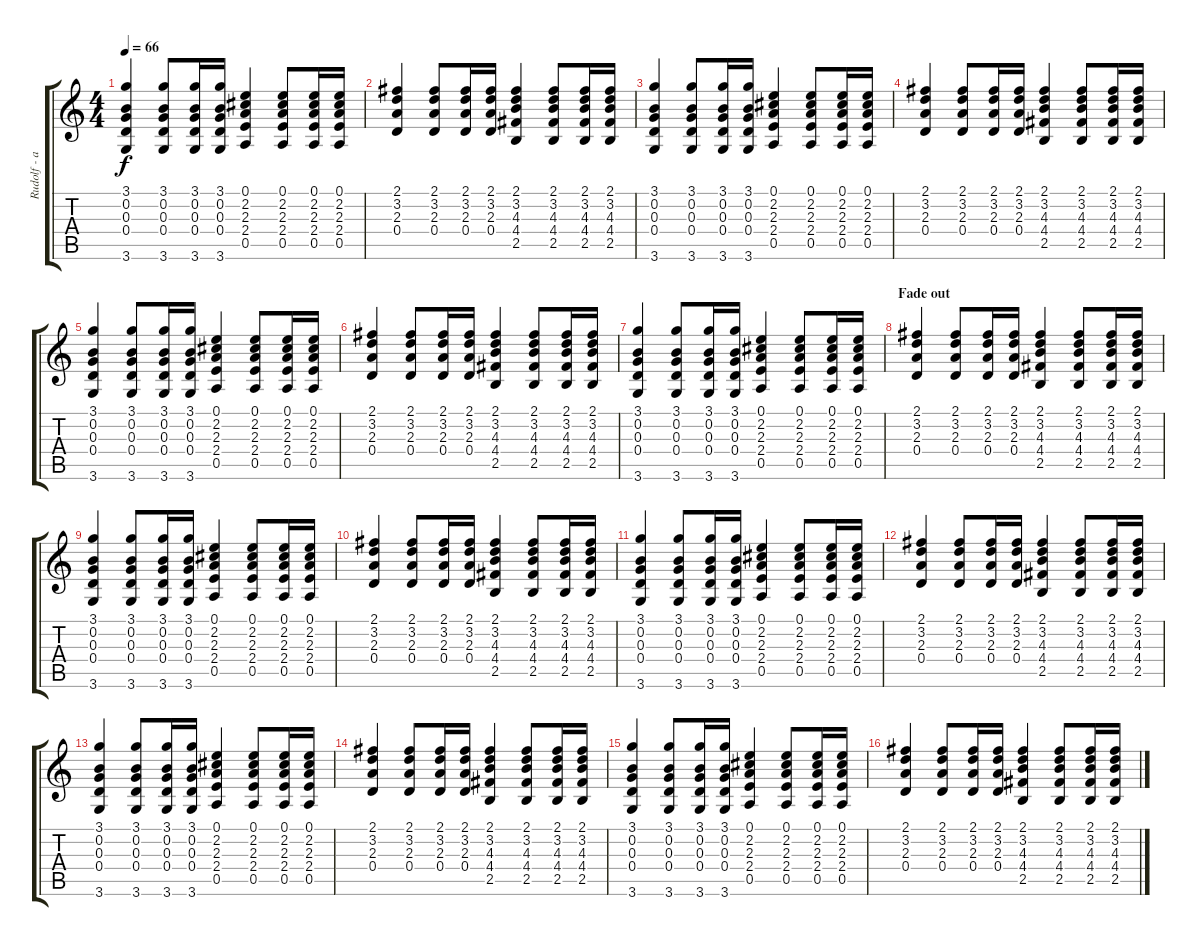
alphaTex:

\track ("Rudolf - akkustik" "Rudolf - a") {instrument acousticguitarsteel}
\staff {score tabs}
\tuning (E4 B3 G3 D3 A2 E2) {hide}
\ts (4 4)
\tempo 66
\clef g2
\ks c
(3.1 0.2 0.3 0.4 3.6).4{dy f} (3.1 0.2 0.3 0.4 3.6).8 (3.1 0.2 0.3 0.4 3.6).16 (3.1 0.2 0.3 0.4 3.6).16 (0.1 2.2 2.3 2.4 0.5).4 (0.1 2.2 2.3 2.4 0.5).8 (0.1 2.2 2.3 2.4 0.5).16 (0.1 2.2 2.3 2.4 0.5).16 |
(2.1 3.2 2.3 0.4).4 (2.1 3.2 2.3 0.4).8 (2.1 3.2 2.3 0.4).16 (2.1 3.2 2.3 0.4).16 (2.1 3.2 4.3 4.4 2.5).4 (2.1 3.2 4.3 4.4 2.5).8 (2.1 3.2 4.3 4.4 2.5).16 (2.1 3.2 4.3 4.4 2.5).16 |
(3.1 0.2 0.3 0.4 3.6).4 (3.1 0.2 0.3 0.4 3.6).8 (3.1 0.2 0.3 0.4 3.6).16 (3.1 0.2 0.3 0.4 3.6).16 (0.1 2.2 2.3 2.4 0.5).4 (0.1 2.2 2.3 2.4 0.5).8 (0.1 2.2 2.3 2.4 0.5).16 (0.1 2.2 2.3 2.4 0.5).16 |
(2.1 3.2 2.3 0.4).4 (2.1 3.2 2.3 0.4).8 (2.1 3.2 2.3 0.4).16 (2.1 3.2 2.3 0.4).16 (2.1 3.2 4.3 4.4 2.5).4 (2.1 3.2 4.3 4.4 2.5).8 (2.1 3.2 4.3 4.4 2.5).16 (2.1 3.2 4.3 4.4 2.5).16 |
(3.1 0.2 0.3 0.4 3.6).4 (3.1 0.2 0.3 0.4 3.6).8 (3.1 0.2 0.3 0.4 3.6).16 (3.1 0.2 0.3 0.4 3.6).16 (0.1 2.2 2.3 2.4 0.5).4 (0.1 2.2 2.3 2.4 0.5).8 (0.1 2.2 2.3 2.4 0.5).16 (0.1 2.2 2.3 2.4 0.5).16 |
(2.1 3.2 2.3 0.4).4 (2.1 3.2 2.3 0.4).8 (2.1 3.2 2.3 0.4).16 (2.1 3.2 2.3 0.4).16 (2.1 3.2 4.3 4.4 2.5).4 (2.1 3.2 4.3 4.4 2.5).8 (2.1 3.2 4.3 4.4 2.5).16 (2.1 3.2 4.3 4.4 2.5).16 |
(3.1 0.2 0.3 0.4 3.6).4 (3.1 0.2 0.3 0.4 3.6).8 (3.1 0.2 0.3 0.4 3.6).16 (3.1 0.2 0.3 0.4 3.6).16 (0.1 2.2 2.3 2.4 0.5).4 (0.1 2.2 2.3 2.4 0.5).8 (0.1 2.2 2.3 2.4 0.5).16 (0.1 2.2 2.3 2.4 0.5).16 |
\section ("" "Fade out")
(2.1 3.2 2.3 0.4).4 (2.1 3.2 2.3 0.4).8 (2.1 3.2 2.3 0.4).16 (2.1 3.2 2.3 0.4).16 (2.1 3.2 4.3 4.4 2.5).4 (2.1 3.2 4.3 4.4 2.5).8 (2.1 3.2 4.3 4.4 2.5).16 (2.1 3.2 4.3 4.4 2.5).16 |
(3.1 0.2 0.3 0.4 3.6).4 (3.1 0.2 0.3 0.4 3.6).8 (3.1 0.2 0.3 0.4 3.6).16 (3.1 0.2 0.3 0.4 3.6).16 (0.1 2.2 2.3 2.4 0.5).4 (0.1 2.2 2.3 2.4 0.5).8 (0.1 2.2 2.3 2.4 0.5).16 (0.1 2.2 2.3 2.4 0.5).16 |
(2.1 3.2 2.3 0.4).4 (2.1 3.2 2.3 0.4).8 (2.1 3.2 2.3 0.4).16 (2.1 3.2 2.3 0.4).16 (2.1 3.2 4.3 4.4 2.5).4 (2.1 3.2 4.3 4.4 2.5).8 (2.1 3.2 4.3 4.4 2.5).16 (2.1 3.2 4.3 4.4 2.5).16 |
(3.1 0.2 0.3 0.4 3.6).4 (3.1 0.2 0.3 0.4 3.6).8 (3.1 0.2 0.3 0.4 3.6).16 (3.1 0.2 0.3 0.4 3.6).16 (0.1 2.2 2.3 2.4 0.5).4 (0.1 2.2 2.3 2.4 0.5).8 (0.1 2.2 2.3 2.4 0.5).16 (0.1 2.2 2.3 2.4 0.5).16 |
(2.1 3.2 2.3 0.4).4 (2.1 3.2 2.3 0.4).8 (2.1 3.2 2.3 0.4).16 (2.1 3.2 2.3 0.4).16 (2.1 3.2 4.3 4.4 2.5).4 (2.1 3.2 4.3 4.4 2.5).8 (2.1 3.2 4.3 4.4 2.5).16 (2.1 3.2 4.3 4.4 2.5).16 |
(3.1 0.2 0.3 0.4 3.6).4 (3.1 0.2 0.3 0.4 3.6).8 (3.1 0.2 0.3 0.4 3.6).16 (3.1 0.2 0.3 0.4 3.6).16 (0.1 2.2 2.3 2.4 0.5).4 (0.1 2.2 2.3 2.4 0.5).8 (0.1 2.2 2.3 2.4 0.5).16 (0.1 2.2 2.3 2.4 0.5).16 |
(2.1 3.2 2.3 0.4).4 (2.1 3.2 2.3 0.4).8 (2.1 3.2 2.3 0.4).16 (2.1 3.2 2.3 0.4).16 (2.1 3.2 4.3 4.4 2.5).4 (2.1 3.2 4.3 4.4 2.5).8 (2.1 3.2 4.3 4.4 2.5).16 (2.1 3.2 4.3 4.4 2.5).16 |
(3.1 0.2 0.3 0.4 3.6).4 (3.1 0.2 0.3 0.4 3.6).8 (3.1 0.2 0.3 0.4 3.6).16 (3.1 0.2 0.3 0.4 3.6).16 (0.1 2.2 2.3 2.4 0.5).4 (0.1 2.2 2.3 2.4 0.5).8 (0.1 2.2 2.3 2.4 0.5).16 (0.1 2.2 2.3 2.4 0.5).16 |
(2.1 3.2 2.3 0.4).4 (2.1 3.2 2.3 0.4).8 (2.1 3.2 2.3 0.4).16 (2.1 3.2 2.3 0.4).16 (2.1 3.2 4.3 4.4 2.5).4 (2.1 3.2 4.3 4.4 2.5).8 (2.1 3.2 4.3 4.4 2.5).16 (2.1 3.2 4.3 4.4 2.5).16
